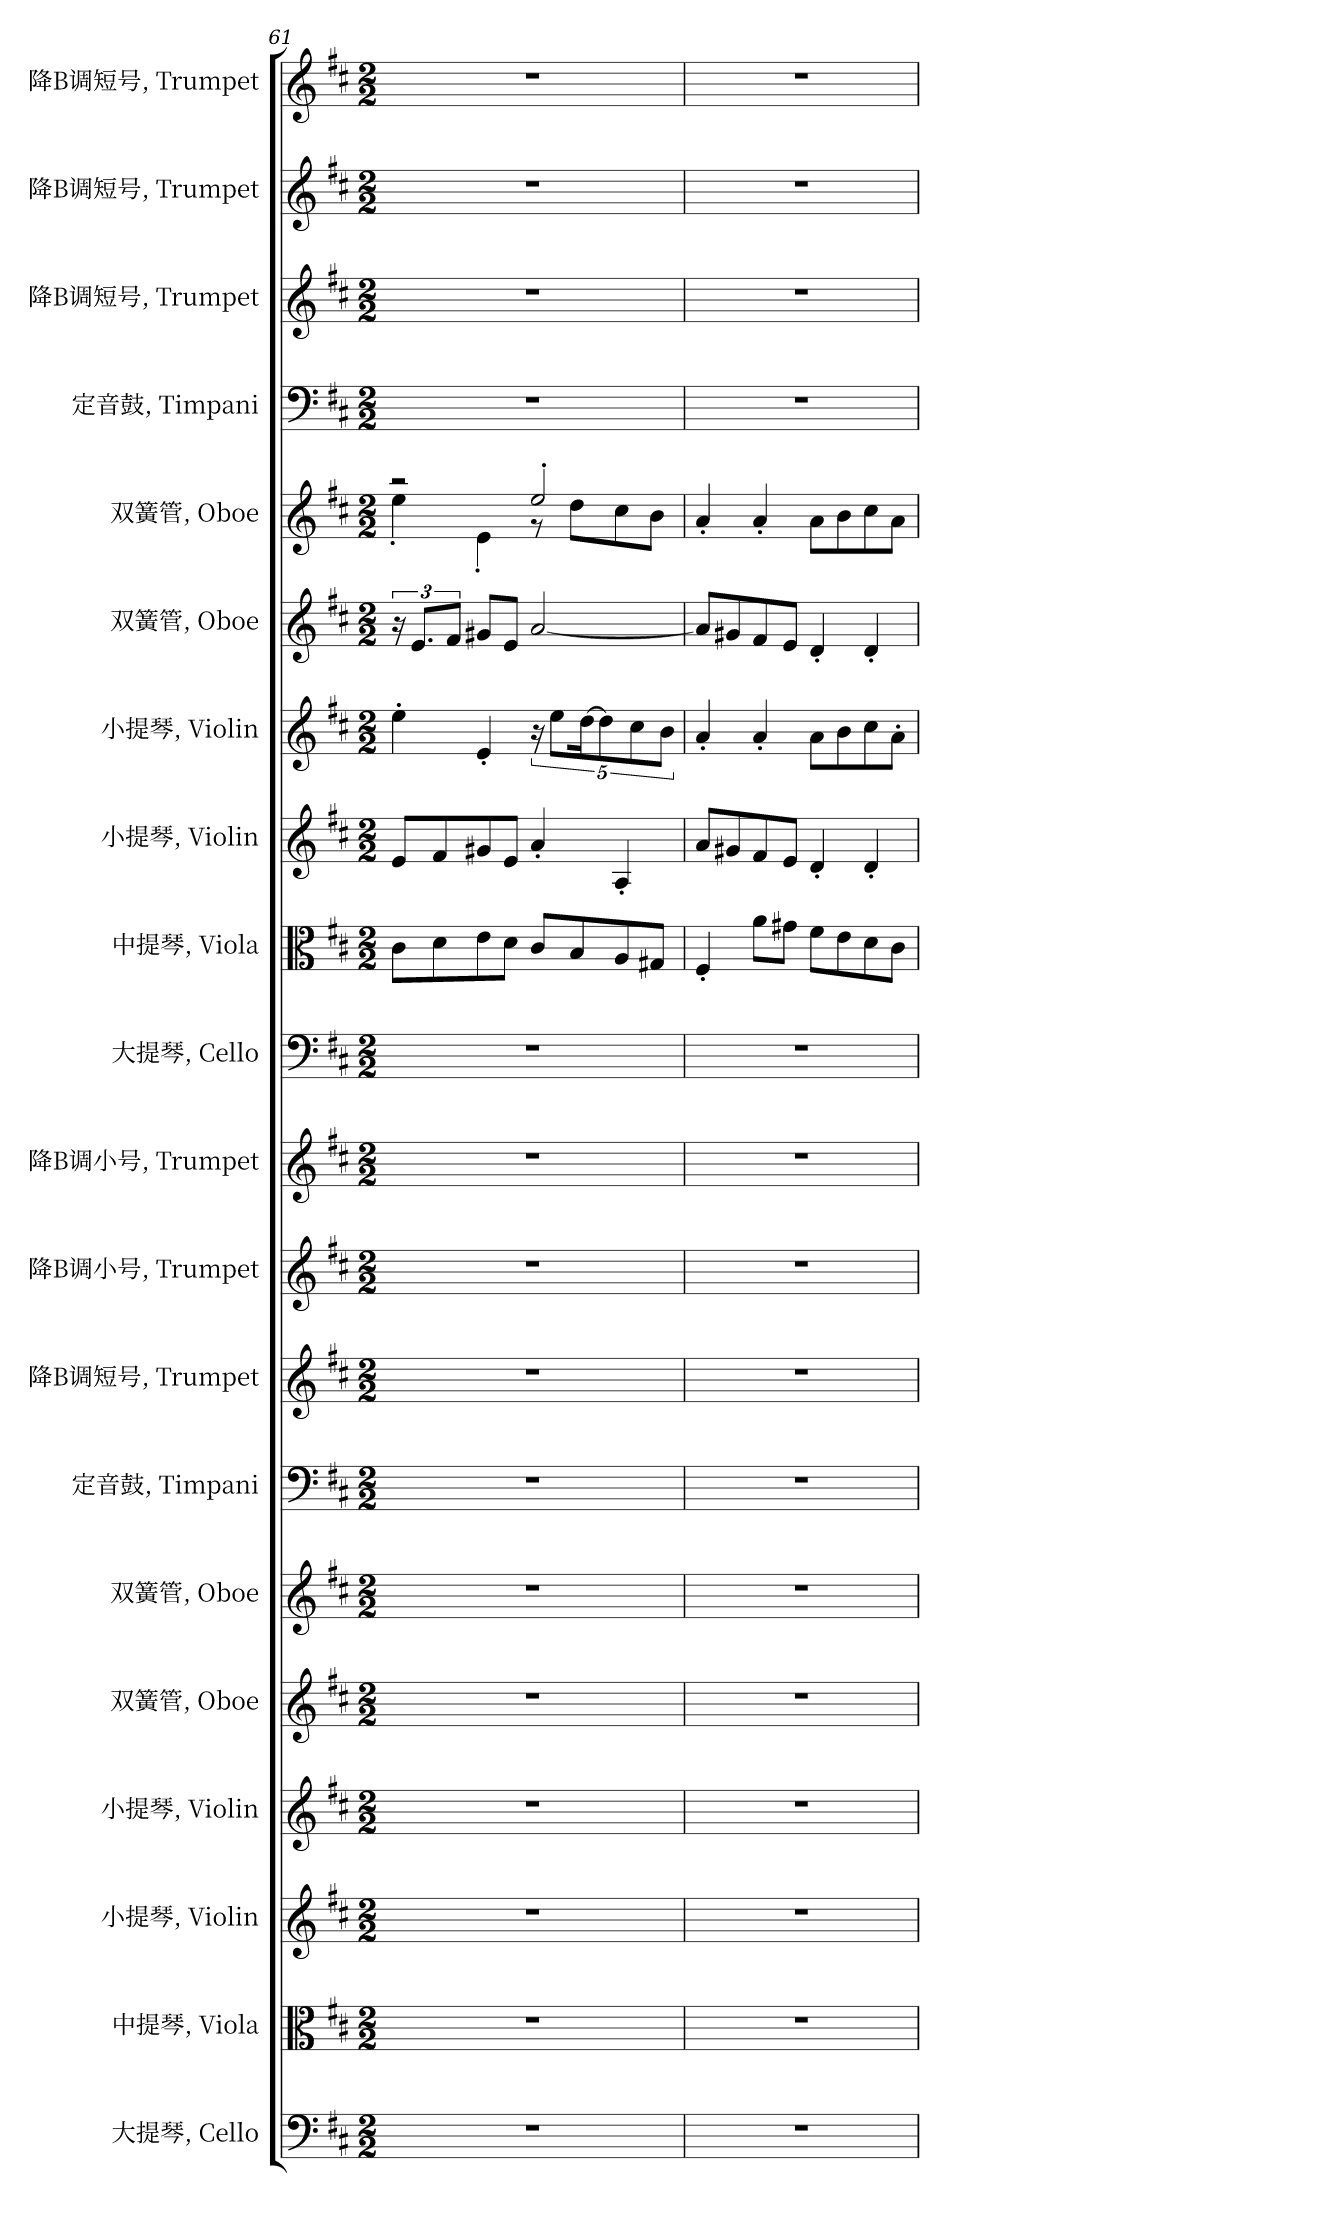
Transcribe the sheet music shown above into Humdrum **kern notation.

**kern	**kern	**kern	**kern	**kern	**kern	**kern	**kern	**kern	**kern	**kern	**kern	**kern	**kern	**kern	**kern	**kern	**kern	**kern	**kern
*part20	*part19	*part18	*part17	*part16	*part15	*part14	*part13	*part12	*part11	*part10	*part9	*part8	*part7	*part6	*part5	*part4	*part3	*part2	*part1
*staff20	*staff19	*staff18	*staff17	*staff16	*staff15	*staff14	*staff13	*staff12	*staff11	*staff10	*staff9	*staff8	*staff7	*staff6	*staff5	*staff4	*staff3	*staff2	*staff1
*I"大提琴, Cello	*I"中提琴, Viola	*I"小提琴, Violin	*I"小提琴, Violin	*I"双簧管, Oboe	*I"双簧管, Oboe	*I"定音鼓, Timpani	*I"降B调短号, Trumpet	*I"降B调小号, Trumpet	*I"降B调小号, Trumpet	*I"大提琴, Cello	*I"中提琴, Viola	*I"小提琴, Violin	*I"小提琴, Violin	*I"双簧管, Oboe	*I"双簧管, Oboe	*I"定音鼓, Timpani	*I"降B调短号, Trumpet	*I"降B调短号, Trumpet	*I"降B调短号, Trumpet
*	*I'Vla.	*I'Vln.	*I'Vln.	*I'Ob.	*I'Ob.	*I'Timp.	*	*I'B♭ Tpt.	*I'B♭ Tpt.	*	*I'Vla.	*I'Vln.	*I'Vln.	*I'Ob.	*I'Ob.	*I'Timp.	*	*	*
*clefF4	*clefC3	*clefG2	*clefG2	*clefG2	*clefG2	*clefF4	*clefG2	*clefG2	*clefG2	*clefF4	*clefC3	*clefG2	*clefG2	*clefG2	*clefG2	*clefF4	*clefG2	*clefG2	*clefG2
*	*	*	*	*	*	*	*ITrd1c2	*ITrd1c2	*ITrd1c2	*	*	*	*	*	*	*	*ITrd1c2	*ITrd1c2	*ITrd1c2
*k[f#c#]	*k[f#c#]	*k[f#c#]	*k[f#c#]	*k[f#c#]	*k[f#c#]	*k[f#c#]	*k[]	*k[]	*k[]	*k[f#c#]	*k[f#c#]	*k[f#c#]	*k[f#c#]	*k[f#c#]	*k[f#c#]	*k[f#c#]	*k[]	*k[]	*k[]
*M2/2	*M2/2	*M2/2	*M2/2	*M2/2	*M2/2	*M2/2	*M2/2	*M2/2	*M2/2	*M2/2	*M2/2	*M2/2	*M2/2	*M2/2	*M2/2	*M2/2	*M2/2	*M2/2	*M2/2
=61	=61	=61	=61	=61	=61	=61	=61	=61	=61	=61	=61	=61	=61	=61	=61	=61	=61	=61	=61
*	*	*	*	*	*	*	*	*	*	*	*	*	*	*	*^	*	*	*	*
1r	1r	1r	1r	1r	1r	1r	1r	1r	1r	1r	8c#\L	8e/L	4ee'\	24r	2r	4ee'\	1r	1r	1r	1r
.	.	.	.	.	.	.	.	.	.	.	.	.	.	12.e/L	.	.	.	.	.	.
.	.	.	.	.	.	.	.	.	.	.	8d\	8f#/	.	.	.	.	.	.	.	.
.	.	.	.	.	.	.	.	.	.	.	.	.	.	12f#/J	.	.	.	.	.	.
.	.	.	.	.	.	.	.	.	.	.	8e\	8g#X/	4e'/	8g#X/L	.	4e'\	.	.	.	.
.	.	.	.	.	.	.	.	.	.	.	8d\J	8e/J	.	8e/J	.	.	.	.	.	.
.	.	.	.	.	.	.	.	.	.	.	8c#/L	4a'/	20r	[2a/	2ee'/	8r	.	.	.	.
.	.	.	.	.	.	.	.	.	.	.	.	.	10ee\L	.	.	.	.	.	.	.
.	.	.	.	.	.	.	.	.	.	.	8B/	.	.	.	.	8dd\L	.	.	.	.
.	.	.	.	.	.	.	.	.	.	.	.	.	[20dd\K	.	.	.	.	.	.	.
.	.	.	.	.	.	.	.	.	.	.	.	.	10dd\]	.	.	.	.	.	.	.
.	.	.	.	.	.	.	.	.	.	.	8A/	4A'/	.	.	.	8cc#\	.	.	.	.
.	.	.	.	.	.	.	.	.	.	.	.	.	10cc#\	.	.	.	.	.	.	.
.	.	.	.	.	.	.	.	.	.	.	8G#X/J	.	.	.	.	8b\J	.	.	.	.
.	.	.	.	.	.	.	.	.	.	.	.	.	10b\J	.	.	.	.	.	.	.
*	*	*	*	*	*	*	*	*	*	*	*	*	*	*	*v	*v	*	*	*	*
!!LO:PB:g=z
=62	=62	=62	=62	=62	=62	=62	=62	=62	=62	=62	=62	=62	=62	=62	=62	=62	=62	=62	=62
1r	1r	1r	1r	1r	1r	1r	1r	1r	1r	1r	4F#'/	8a/L	4a'/	8a/L]	4a'/	1r	1r	1r	1r
.	.	.	.	.	.	.	.	.	.	.	.	8g#X/	.	8g#X/	.	.	.	.	.
.	.	.	.	.	.	.	.	.	.	.	8a\L	8f#/	4a'/	8f#/	4a'/	.	.	.	.
.	.	.	.	.	.	.	.	.	.	.	8g#X\J	8e/J	.	8e/J	.	.	.	.	.
.	.	.	.	.	.	.	.	.	.	.	8f#\L	4d'/	8a\L	4d'/	8a\L	.	.	.	.
.	.	.	.	.	.	.	.	.	.	.	8e\	.	8b\	.	8b\	.	.	.	.
.	.	.	.	.	.	.	.	.	.	.	8d\	4d'/	8cc#\	4d'/	8cc#\	.	.	.	.
.	.	.	.	.	.	.	.	.	.	.	8c#\J	.	8a'\J	.	8a\J	.	.	.	.
=	=	=	=	=	=	=	=	=	=	=	=	=	=	=	=	=	=	=	=
*-	*-	*-	*-	*-	*-	*-	*-	*-	*-	*-	*-	*-	*-	*-	*-	*-	*-	*-	*-
